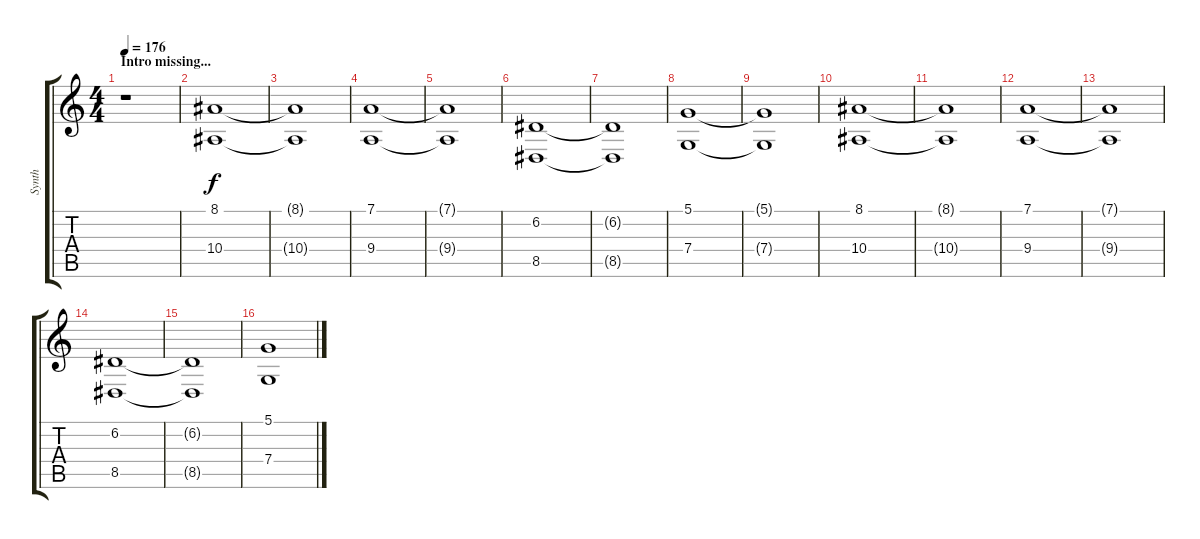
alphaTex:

\track ("Synth" "Synth") {instrument synthstrings2}
\staff {score tabs}
\tuning (D4 A3 F3 C3 G2 D2) {hide}
\ts (4 4)
\section ("" "Intro missing...")
\tempo 176
\clef g2
\ks c
r.1{dy f instrument synthstrings2} |
(8.1 10.4).1 |
(8.1{t} 10.4{t}).1 |
(7.1 9.4).1 |
(7.1{t} 9.4{t}).1 |
(6.2 8.5).1 |
(6.2{t} 8.5{t}).1 |
(5.1 7.4).1 |
(5.1{t} 7.4{t}).1 |
(8.1 10.4).1 |
(8.1{t} 10.4{t}).1 |
(7.1 9.4).1 |
(7.1{t} 9.4{t}).1 |
(6.2 8.5).1 |
(6.2{t} 8.5{t}).1 |
(5.1 7.4).1
